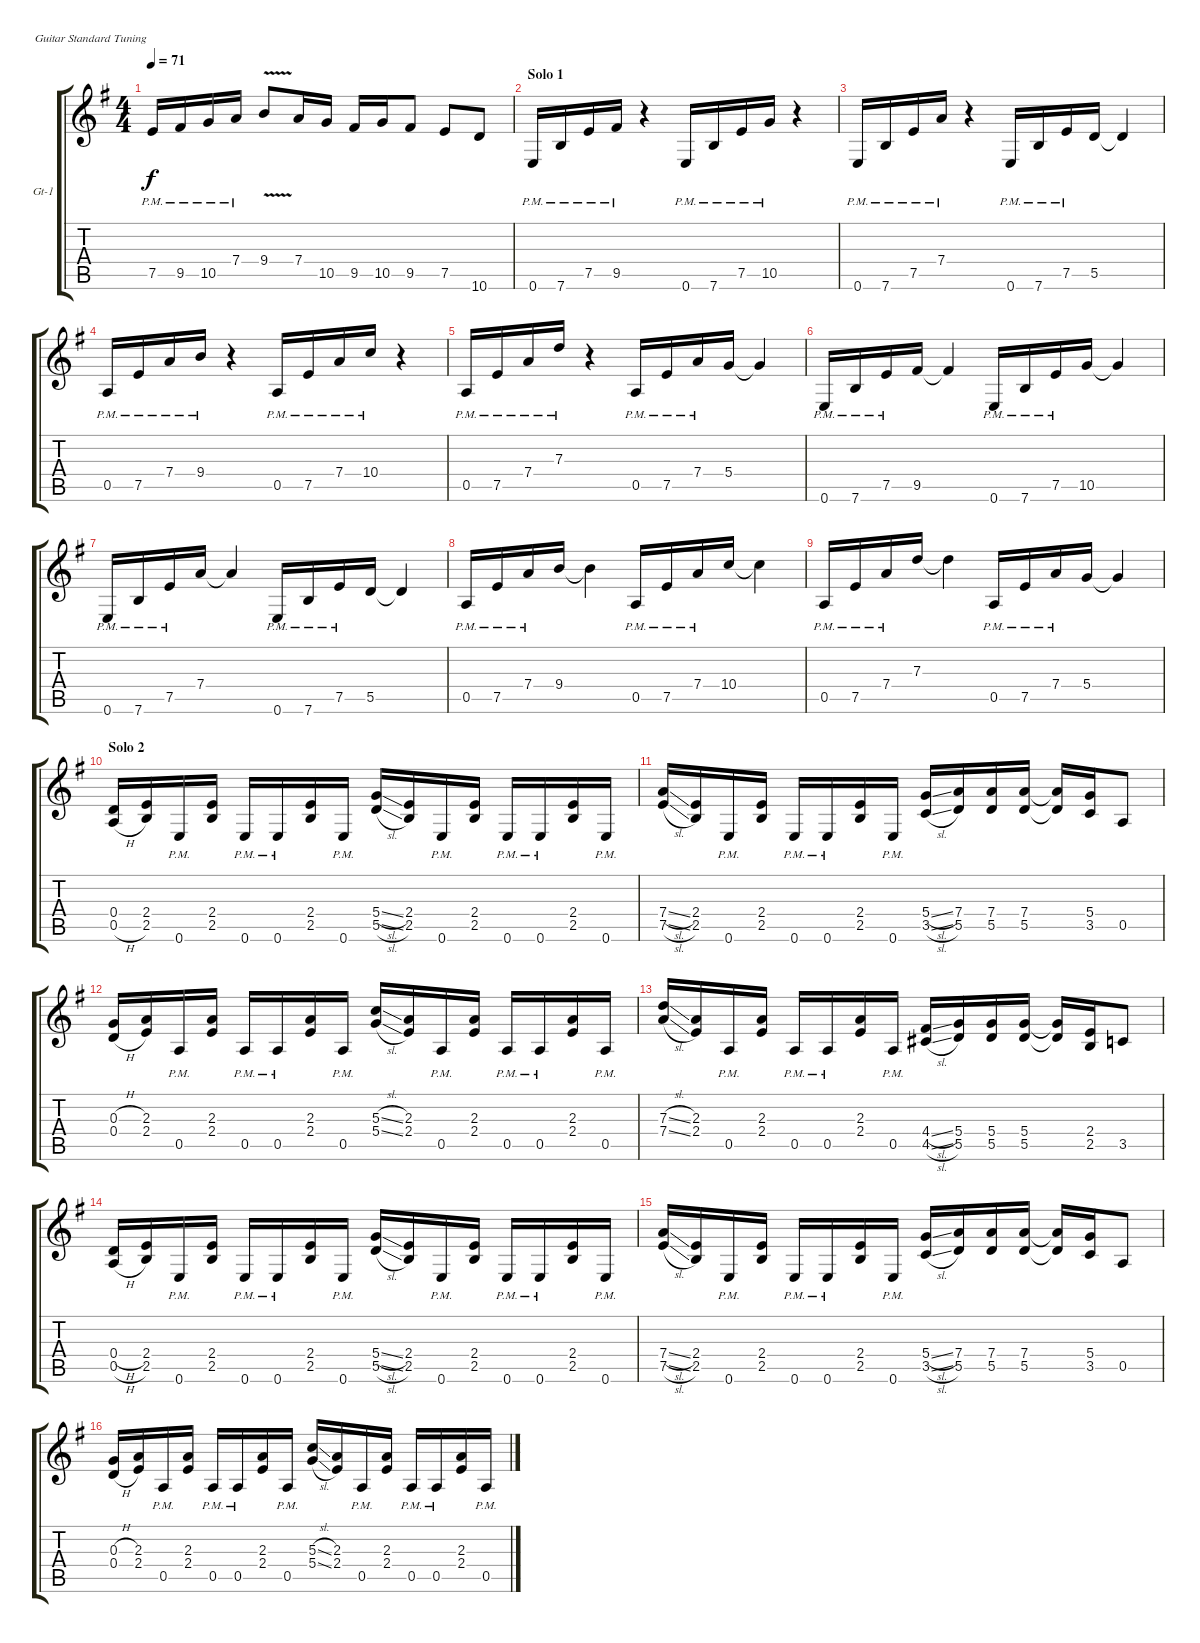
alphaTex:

\defaultSystemsLayout 4
\bracketExtendMode groupsimilarinstruments
\firstSystemTrackNameOrientation horizontal
\otherSystemsTrackNameOrientation horizontal
\track ("Guitar 1" "Gt-1") {instrument distortionguitar}
\staff {score tabs}
\tuning (E4 B3 G3 D3 A2 E2)
\ts (4 4)
\tempo 71
\clef g2
\ks eminor
7.5{pm}.16{dy f} 9.5{pm}.16 10.5{pm}.16 7.4{pm}.16 9.4{v}.8 7.4.16 10.5.16 9.5.16 10.5.16 9.5.8 7.5.8 10.6.8 |
\section ("" "Solo 1")
0.6{pm}.16 7.6{pm}.16 7.5{pm}.16 9.5{pm}.16 r.4 0.6{pm}.16 7.6{pm}.16 7.5{pm}.16 10.5{pm}.16 r.4 |
0.6{pm}.16 7.6{pm}.16 7.5{pm}.16 7.4{pm}.16 r.4 0.6{pm}.16 7.6{pm}.16 7.5{pm}.16 5.5.16 5.5{t}.4 |
0.5{pm}.16 7.5{pm}.16 7.4{pm}.16 9.4{pm}.16 r.4 0.5{pm}.16 7.5{pm}.16 7.4{pm}.16 10.4{pm}.16 r.4 |
0.5{pm}.16 7.5{pm}.16 7.4{pm}.16 7.3{pm}.16 r.4 0.5{pm}.16 7.5{pm}.16 7.4{pm}.16 5.4.16 5.4{t}.4 |
0.6{pm}.16 7.6{pm}.16 7.5{pm}.16 9.5.16 9.5{t}.4 0.6{pm}.16 7.6{pm}.16 7.5{pm}.16 10.5.16 10.5{t}.4 |
0.6{pm}.16 7.6{pm}.16 7.5{pm}.16 7.4.16 7.4{t}.4 0.6{pm}.16 7.6{pm}.16 7.5{pm}.16 5.5.16 5.5{t}.4 |
0.5{pm}.16 7.5{pm}.16 7.4{pm}.16 9.4.16 9.4{t}.4 0.5{pm}.16 7.5{pm}.16 7.4{pm}.16 10.4.16 10.4{t}.4 |
0.5{pm}.16 7.5{pm}.16 7.4{pm}.16 7.3.16 7.3{t}.4 0.5{pm}.16 7.5{pm}.16 7.4{pm}.16 5.4.16 5.4{t}.4 |
\section ("" "Solo 2")
(0.4 0.5{h}).16 (2.4 2.5).16 0.6{pm}.16 (2.4 2.5).16 0.6{pm}.16 0.6{pm}.16 (2.4 2.5).16 0.6{pm}.16 (5.4{sl} 5.5{sl}).16 (2.4 2.5).16 0.6{pm}.16 (2.4 2.5).16 0.6{pm}.16 0.6{pm}.16 (2.4 2.5).16 0.6{pm}.16 |
(7.4{sl} 7.5{sl}).16 (2.4 2.5).16 0.6{pm}.16 (2.4 2.5).16 0.6{pm}.16 0.6{pm}.16 (2.4 2.5).16 0.6{pm}.16 (5.4{sl} 3.5{sl}).16 (7.4 5.5).16 (7.4 5.5).16 (7.4 5.5).16 (7.4{t} 5.5{t}).16 (5.4 3.5).16 0.5.8 |
(0.3{h} 0.4{h}).16 (2.3 2.4).16 0.5{pm}.16 (2.3 2.4).16 0.5{pm}.16 0.5{pm}.16 (2.3 2.4).16 0.5{pm}.16 (5.3{sl} 5.4{sl}).16 (2.3 2.4).16 0.5{pm}.16 (2.3 2.4).16 0.5{pm}.16 0.5{pm}.16 (2.3 2.4).16 0.5{pm}.16 |
(7.3{sl} 7.4{sl}).16 (2.3 2.4).16 0.5{pm}.16 (2.3 2.4).16 0.5{pm}.16 0.5{pm}.16 (2.3 2.4).16 0.5{pm}.16 (4.4{sl} 4.5{sl}).16 (5.4 5.5).16 (5.4 5.5).16 (5.4 5.5).16 (5.4{t} 5.5{t}).16 (2.4 2.5).16 3.5.8 |
(0.4{h} 0.5{h}).16 (2.4 2.5).16 0.6{pm}.16 (2.4 2.5).16 0.6{pm}.16 0.6{pm}.16 (2.4 2.5).16 0.6{pm}.16 (5.4{sl} 5.5{sl}).16 (2.4 2.5).16 0.6{pm}.16 (2.4 2.5).16 0.6{pm}.16 0.6{pm}.16 (2.4 2.5).16 0.6{pm}.16 |
(7.4{sl} 7.5{sl}).16 (2.4 2.5).16 0.6{pm}.16 (2.4 2.5).16 0.6{pm}.16 0.6{pm}.16 (2.4 2.5).16 0.6{pm}.16 (5.4{sl} 3.5{sl}).16 (7.4 5.5).16 (7.4 5.5).16 (7.4 5.5).16 (7.4{t} 5.5{t}).16 (5.4 3.5).16 0.5.8 |
(0.3{h} 0.4{h}).16 (2.3 2.4).16 0.5{pm}.16 (2.3 2.4).16 0.5{pm}.16 0.5{pm}.16 (2.3 2.4).16 0.5{pm}.16 (5.3{sl} 5.4{sl}).16 (2.3 2.4).16 0.5{pm}.16 (2.3 2.4).16 0.5{pm}.16 0.5{pm}.16 (2.3 2.4).16 0.5{pm}.16
